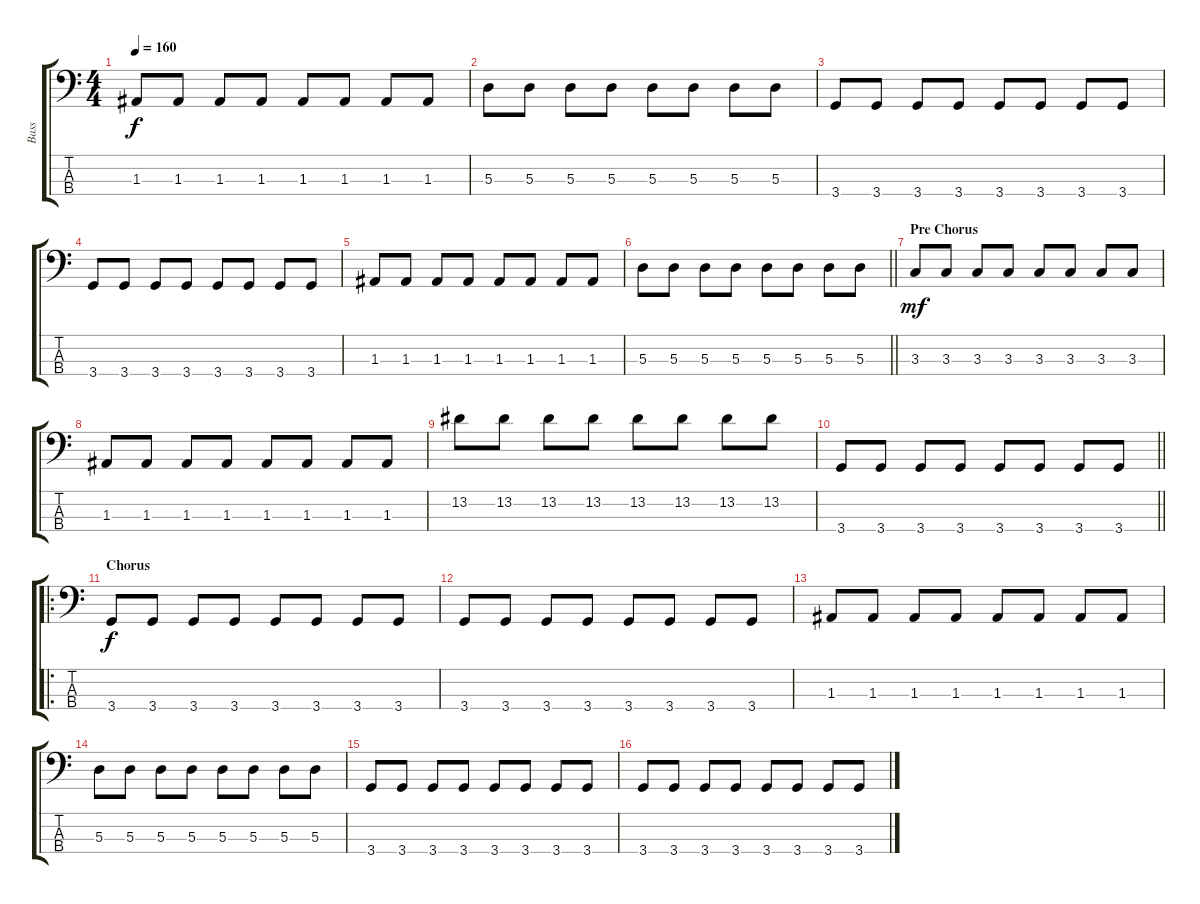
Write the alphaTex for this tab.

\track ("Bass" "Bass") {instrument electricbassfinger}
\staff {score tabs}
\tuning (G2 D2 A1 E1) {hide}
\ts (4 4)
\tempo 160
\clef f4
\ks c
1.3.8{dy f} 1.3.8 1.3.8 1.3.8 1.3.8 1.3.8 1.3.8 1.3.8 |
5.3.8 5.3.8 5.3.8 5.3.8 5.3.8 5.3.8 5.3.8 5.3.8 |
3.4.8 3.4.8 3.4.8 3.4.8 3.4.8 3.4.8 3.4.8 3.4.8 |
3.4.8 3.4.8 3.4.8 3.4.8 3.4.8 3.4.8 3.4.8 3.4.8 |
1.3.8 1.3.8 1.3.8 1.3.8 1.3.8 1.3.8 1.3.8 1.3.8 |
\barLineRight lightlight
5.3.8 5.3.8 5.3.8 5.3.8 5.3.8 5.3.8 5.3.8 5.3.8 |
\section ("" "Pre Chorus")
3.3.8{dy mf} 3.3.8 3.3.8 3.3.8 3.3.8 3.3.8 3.3.8 3.3.8 |
1.3.8 1.3.8 1.3.8 1.3.8 1.3.8 1.3.8 1.3.8 1.3.8 |
13.2.8 13.2.8 13.2.8 13.2.8 13.2.8 13.2.8 13.2.8 13.2.8 |
\barLineRight lightlight
3.4.8 3.4.8 3.4.8 3.4.8 3.4.8 3.4.8 3.4.8 3.4.8 |
\ro
\section ("" "Chorus")
3.4.8{dy f} 3.4.8 3.4.8 3.4.8 3.4.8 3.4.8 3.4.8 3.4.8 |
3.4.8 3.4.8 3.4.8 3.4.8 3.4.8 3.4.8 3.4.8 3.4.8 |
1.3.8 1.3.8 1.3.8 1.3.8 1.3.8 1.3.8 1.3.8 1.3.8 |
5.3.8 5.3.8 5.3.8 5.3.8 5.3.8 5.3.8 5.3.8 5.3.8 |
3.4.8 3.4.8 3.4.8 3.4.8 3.4.8 3.4.8 3.4.8 3.4.8 |
3.4.8 3.4.8 3.4.8 3.4.8 3.4.8 3.4.8 3.4.8 3.4.8
